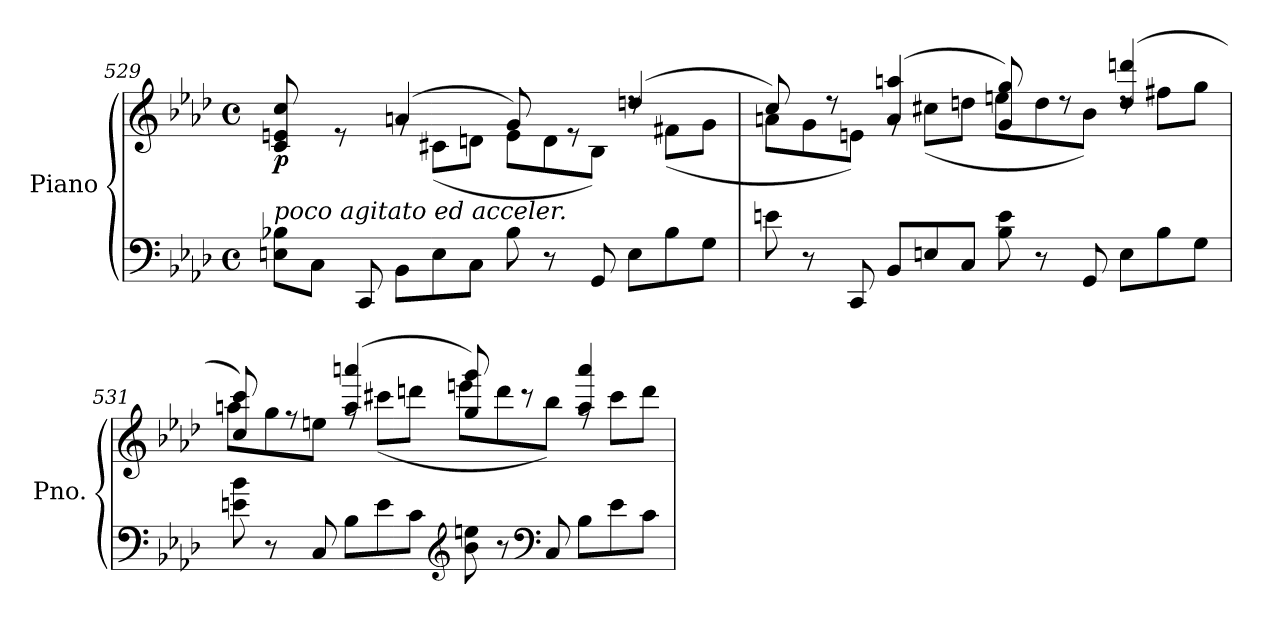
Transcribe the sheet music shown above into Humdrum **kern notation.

**kern	**kern	**dynam
*part1	*part1	*part1
*staff2	*staff1	*staff1/2
*I"Piano	*	*
*I'Pno.	*	*
!!LO:PB:g=z
*clefF4	*clefG2	*
*k[b-e-a-d-]	*k[b-e-a-d-]	*
*M4/4	*M4/4	*
*met(c)	*met(c)	*
*Xtuplet	*	*
=529	=529	=529
*	*^	*
!LO:TX:a:i:t=poco  agitato  ed  acceler.	!	!	!
!	!	!	!LO:DY:b
12En\ 12B-X\L	8c/ 8en/ 8cc/	4rcyy	p
12C\J	.	.	.
.	8re	.	.
12CC/	.	.	.
*	*	*Xtuplet	*
*	*MM94	*	*
12BB-\L	(4an/	12rg	.
12E\	.	(12c#X\L	.
12C\J	.	12dn\J	.
12B-\	8g/)	12e\L	.
12r	.	12d\	.
.	8re	.	.
12GG/	.	12B-\J)	.
*	*MM96	*	*
12E\L	(4ddn/	12rdd	.
12B-\	.	(12f#X\L	.
12G\J	.	12g\J	.
=530	=530	=530	=530
12en\	8cc/)	12an\L	.
12r	.	12g\	.
.	8r	.	.
12CC/	.	12en\J)	.
*	*MM100	*	*
12BB-/L	(4a/ 4aan/	12rg	.
12En/	.	(12cc#X\L	.
12C/J	.	12ddn\J	.
12B-\ 12e\	8g/ 8gg/)	12een\L	.
12r	.	12dd\	.
.	8rdd	.	.
12GG/	.	12b-\J)	.
*	*MM104	*	*
12E\L	(4dd/ 4dddn/	12rdd	.
12B-\	.	12ff#X\L	.
12G\J	.	12gg\J	.
=531	=531	=531	=531
12en\ 12b-\	8cc/ 8ccc/)	12aan\L	.
12r	.	12gg\	.
.	8rff	.	.
12C/	.	12een\J	.
*	*MM108	*	*
12B-\L	(4aa/ 4aaan/	12rff	.
12e\	.	(12ccc#X\L	.
12c\J	.	12dddn\J	.
*clefG2	*	*	*
12b-\ 12een\	8gg/ 8ggg/)	12eeen\L	.
12r	.	12ddd\	.
.	8rccc	.	.
*clefF4	*	*	*
12C/	.	12bb-\J)	.
*	*MM112	*	*
12B-\L	4aa/ 4aaa/	12rff	.
12e\	.	12ccc#\L	.
12c\J	.	12ddd\J	.
*	*v	*v	*
=	=	=
*-	*-	*-
